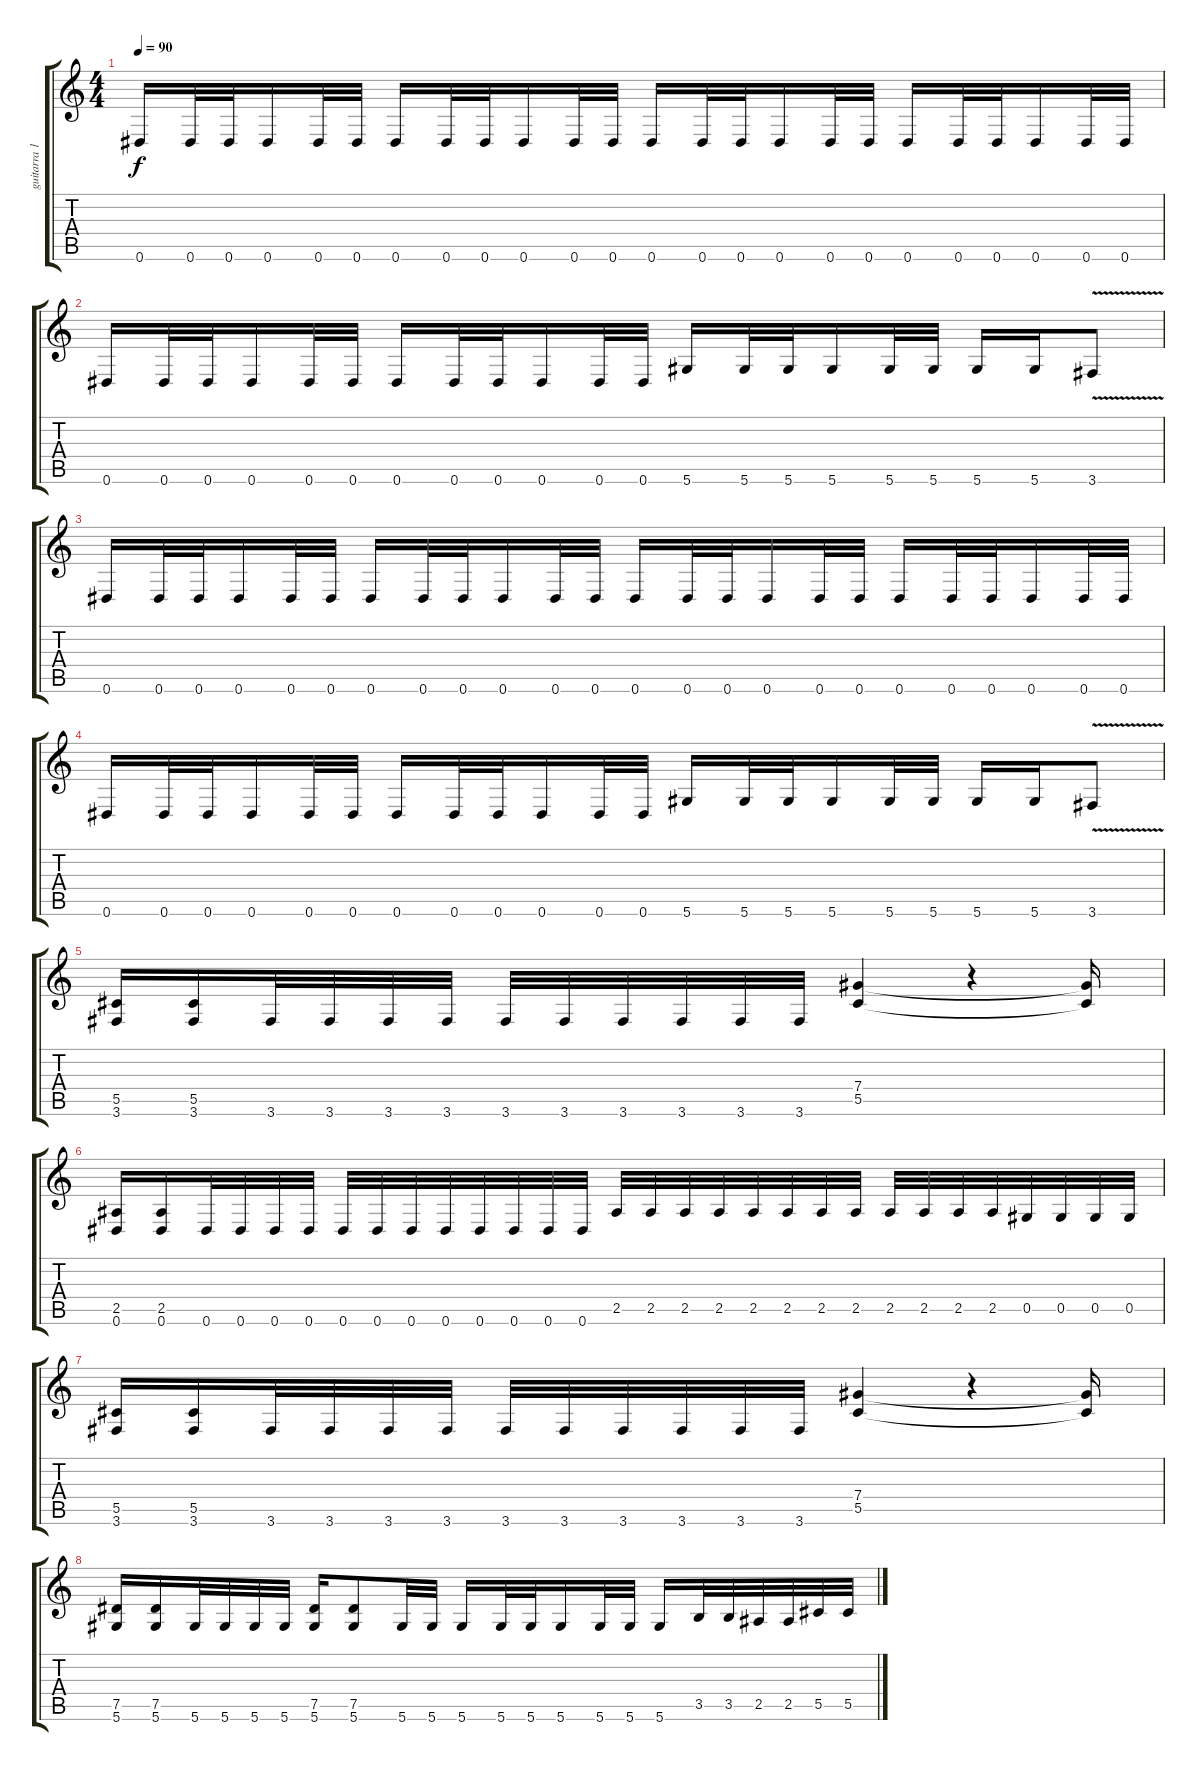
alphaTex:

\track ("guitarra 1" "guitarra 1") {instrument distortionguitar}
\staff {score tabs}
\tuning (Eb4 Bb3 Gb3 Db3 Ab2 Eb2) {hide}
\ts (4 4)
\tempo 90
\clef g2
\ks c
0.6.16{dy f} 0.6.32 0.6.32 0.6.16 0.6.32 0.6.32 0.6.16 0.6.32 0.6.32 0.6.16 0.6.32 0.6.32 0.6.16 0.6.32 0.6.32 0.6.16 0.6.32 0.6.32 0.6.16 0.6.32 0.6.32 0.6.16 0.6.32 0.6.32 |
0.6.16 0.6.32 0.6.32 0.6.16 0.6.32 0.6.32 0.6.16 0.6.32 0.6.32 0.6.16 0.6.32 0.6.32 5.6.16 5.6.32 5.6.32 5.6.16 5.6.32 5.6.32 5.6.16 5.6.16 3.6{v}.8 |
0.6.16 0.6.32 0.6.32 0.6.16 0.6.32 0.6.32 0.6.16 0.6.32 0.6.32 0.6.16 0.6.32 0.6.32 0.6.16 0.6.32 0.6.32 0.6.16 0.6.32 0.6.32 0.6.16 0.6.32 0.6.32 0.6.16 0.6.32 0.6.32 |
0.6.16 0.6.32 0.6.32 0.6.16 0.6.32 0.6.32 0.6.16 0.6.32 0.6.32 0.6.16 0.6.32 0.6.32 5.6.16 5.6.32 5.6.32 5.6.16 5.6.32 5.6.32 5.6.16 5.6.16 3.6{v}.8 |
(5.5 3.6).16{volume 16} (5.5 3.6).16 3.6.32 3.6.32 3.6.32 3.6.32 3.6.32 3.6.32 3.6.32 3.6.32 3.6.32 3.6.32 (7.4 5.5).4 r.4 (7.4{t} 5.5{t}).16 |
(2.5 0.6).16 (2.5 0.6).16 0.6.32 0.6.32 0.6.32 0.6.32 0.6.32 0.6.32 0.6.32 0.6.32 0.6.32 0.6.32 0.6.32 0.6.32 2.5.32 2.5.32 2.5.32 2.5.32 2.5.32 2.5.32 2.5.32 2.5.32 2.5.32 2.5.32 2.5.32 2.5.32 0.5.32 0.5.32 0.5.32 0.5.32 |
(5.5 3.6).16 (5.5 3.6).16 3.6.32 3.6.32 3.6.32 3.6.32 3.6.32 3.6.32 3.6.32 3.6.32 3.6.32 3.6.32 (7.4 5.5).4 r.4 (7.4{t} 5.5{t}).16 |
(7.5 5.6).16 (7.5 5.6).16 5.6.32 5.6.32 5.6.32 5.6.32 (7.5 5.6).16 (7.5 5.6).8 5.6.32 5.6.32 5.6.16 5.6.32 5.6.32 5.6.16 5.6.32 5.6.32 5.6.16 3.5.32 3.5.32 2.5.32 2.5.32 5.5.32 5.5.32
